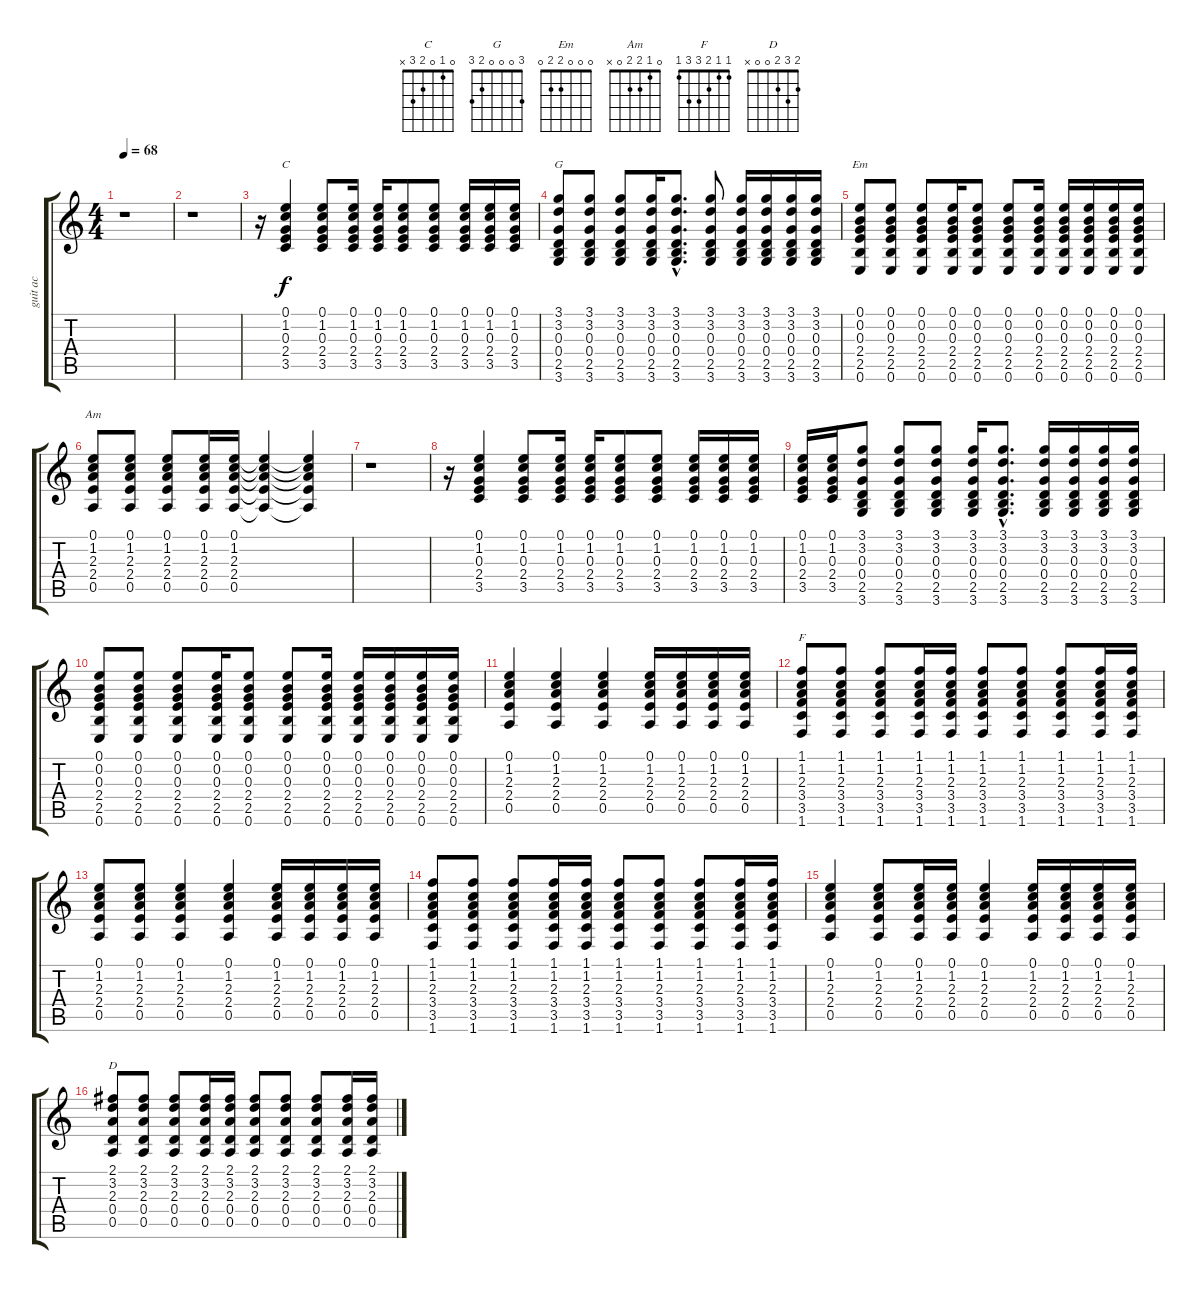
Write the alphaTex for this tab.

\track ("guit ac" "guit ac") {instrument acousticguitarsteel}
\staff {score tabs}
\tuning (E4 B3 G3 D3 A2 E2) {hide}
\chord ("C" 0 1 0 2 3 x)
\chord ("G" 3 0 0 0 2 3)
\chord ("Em" 0 0 0 2 2 0)
\chord ("Am" 0 1 2 2 0 x)
\chord ("F" 1 1 2 3 3 1)
\chord ("D" 2 3 2 0 0 x)
\ts (4 4)
\tempo 68
\clef g2
\ks c
r.1{dy f instrument acousticguitarsteel} |
r.1 |
r.16 (0.1 1.2 0.3 2.4 3.5).4{ch "C"} (0.1 1.2 0.3 2.4 3.5).8 (0.1 1.2 0.3 2.4 3.5).16 (0.1 1.2 0.3 2.4 3.5).16 (0.1 1.2 0.3 2.4 3.5).8 (0.1 1.2 0.3 2.4 3.5).8 (0.1 1.2 0.3 2.4 3.5).16 (0.1 1.2 0.3 2.4 3.5).16 (0.1 1.2 0.3 2.4 3.5).16 |
(3.1 3.2 0.3 0.4 2.5 3.6).8{ch "G"} (3.1 3.2 0.3 0.4 2.5 3.6).8 (3.1 3.2 0.3 0.4 2.5 3.6).8 (3.1 3.2 0.3 0.4 2.5 3.6).16 (3.1{hac} 3.2{hac} 0.3{hac} 0.4{hac} 2.5{hac} 3.6{hac}).8{d} (3.1 3.2 0.3 0.4 2.5 3.6).8 (3.1 3.2 0.3 0.4 2.5 3.6).16 (3.1 3.2 0.3 0.4 2.5 3.6).16 (3.1 3.2 0.3 0.4 2.5 3.6).16 (3.1 3.2 0.3 0.4 2.5 3.6).16 |
(0.1 0.2 0.3 2.4 2.5 0.6).8{ch "Em"} (0.1 0.2 0.3 2.4 2.5 0.6).8 (0.1 0.2 0.3 2.4 2.5 0.6).8 (0.1 0.2 0.3 2.4 2.5 0.6).16 (0.1 0.2 0.3 2.4 2.5 0.6).8 (0.1 0.2 0.3 2.4 2.5 0.6).8 (0.1 0.2 0.3 2.4 2.5 0.6).16 (0.1 0.2 0.3 2.4 2.5 0.6).16 (0.1 0.2 0.3 2.4 2.5 0.6).16 (0.1 0.2 0.3 2.4 2.5 0.6).16 (0.1 0.2 0.3 2.4 2.5 0.6).16 |
(0.1 1.2 2.3 2.4 0.5).8{ch "Am"} (0.1 1.2 2.3 2.4 0.5).8 (0.1 1.2 2.3 2.4 0.5).8 (0.1 1.2 2.3 2.4 0.5).16 (0.1 1.2 2.3 2.4 0.5).16 (0.1{t} 1.2{t} 2.3{t} 2.4{t} 0.5{t}).4 (0.1{t} 1.2{t} 2.3{t} 2.4{t} 0.5{t}).4 |
r.1 |
r.16 (0.1 1.2 0.3 2.4 3.5).4 (0.1 1.2 0.3 2.4 3.5).8 (0.1 1.2 0.3 2.4 3.5).16 (0.1 1.2 0.3 2.4 3.5).16 (0.1 1.2 0.3 2.4 3.5).8 (0.1 1.2 0.3 2.4 3.5).8 (0.1 1.2 0.3 2.4 3.5).16 (0.1 1.2 0.3 2.4 3.5).16 (0.1 1.2 0.3 2.4 3.5).16 |
(0.1 1.2 0.3 2.4 3.5).16 (0.1 1.2 0.3 2.4 3.5).16 (3.1 3.2 0.3 0.4 2.5 3.6).8 (3.1 3.2 0.3 0.4 2.5 3.6).8 (3.1 3.2 0.3 0.4 2.5 3.6).8 (3.1 3.2 0.3 0.4 2.5 3.6).16 (3.1{hac} 3.2{hac} 0.3{hac} 0.4{hac} 2.5{hac} 3.6{hac}).8{d} (3.1 3.2 0.3 0.4 2.5 3.6).16 (3.1 3.2 0.3 0.4 2.5 3.6).16 (3.1 3.2 0.3 0.4 2.5 3.6).16 (3.1 3.2 0.3 0.4 2.5 3.6).16 |
(0.1 0.2 0.3 2.4 2.5 0.6).8 (0.1 0.2 0.3 2.4 2.5 0.6).8 (0.1 0.2 0.3 2.4 2.5 0.6).8 (0.1 0.2 0.3 2.4 2.5 0.6).16 (0.1 0.2 0.3 2.4 2.5 0.6).8 (0.1 0.2 0.3 2.4 2.5 0.6).8 (0.1 0.2 0.3 2.4 2.5 0.6).16 (0.1 0.2 0.3 2.4 2.5 0.6).16 (0.1 0.2 0.3 2.4 2.5 0.6).16 (0.1 0.2 0.3 2.4 2.5 0.6).16 (0.1 0.2 0.3 2.4 2.5 0.6).16 |
(0.1 1.2 2.3 2.4 0.5).4 (0.1 1.2 2.3 2.4 0.5).4 (0.1 1.2 2.3 2.4 0.5).4 (0.1 1.2 2.3 2.4 0.5).16 (0.1 1.2 2.3 2.4 0.5).16 (0.1 1.2 2.3 2.4 0.5).16 (0.1 1.2 2.3 2.4 0.5).16 |
(1.1 1.2 2.3 3.4 3.5 1.6).8{ch "F"} (1.1 1.2 2.3 3.4 3.5 1.6).8 (1.1 1.2 2.3 3.4 3.5 1.6).8 (1.1 1.2 2.3 3.4 3.5 1.6).16 (1.1 1.2 2.3 3.4 3.5 1.6).16 (1.1 1.2 2.3 3.4 3.5 1.6).8 (1.1 1.2 2.3 3.4 3.5 1.6).8 (1.1 1.2 2.3 3.4 3.5 1.6).8 (1.1 1.2 2.3 3.4 3.5 1.6).16 (1.1 1.2 2.3 3.4 3.5 1.6).16 |
(0.1 1.2 2.3 2.4 0.5).8 (0.1 1.2 2.3 2.4 0.5).8 (0.1 1.2 2.3 2.4 0.5).4 (0.1 1.2 2.3 2.4 0.5).4 (0.1 1.2 2.3 2.4 0.5).16 (0.1 1.2 2.3 2.4 0.5).16 (0.1 1.2 2.3 2.4 0.5).16 (0.1 1.2 2.3 2.4 0.5).16 |
(1.1 1.2 2.3 3.4 3.5 1.6).8 (1.1 1.2 2.3 3.4 3.5 1.6).8 (1.1 1.2 2.3 3.4 3.5 1.6).8 (1.1 1.2 2.3 3.4 3.5 1.6).16 (1.1 1.2 2.3 3.4 3.5 1.6).16 (1.1 1.2 2.3 3.4 3.5 1.6).8 (1.1 1.2 2.3 3.4 3.5 1.6).8 (1.1 1.2 2.3 3.4 3.5 1.6).8 (1.1 1.2 2.3 3.4 3.5 1.6).16 (1.1 1.2 2.3 3.4 3.5 1.6).16 |
(0.1 1.2 2.3 2.4 0.5).4 (0.1 1.2 2.3 2.4 0.5).8 (0.1 1.2 2.3 2.4 0.5).16 (0.1 1.2 2.3 2.4 0.5).16 (0.1 1.2 2.3 2.4 0.5).4 (0.1 1.2 2.3 2.4 0.5).16 (0.1 1.2 2.3 2.4 0.5).16 (0.1 1.2 2.3 2.4 0.5).16 (0.1 1.2 2.3 2.4 0.5).16 |
(2.1 3.2 2.3 0.4 0.5).8{ch "D"} (2.1 3.2 2.3 0.4 0.5).8 (2.1 3.2 2.3 0.4 0.5).8 (2.1 3.2 2.3 0.4 0.5).16 (2.1 3.2 2.3 0.4 0.5).16 (2.1 3.2 2.3 0.4 0.5).8 (2.1 3.2 2.3 0.4 0.5).8 (2.1 3.2 2.3 0.4 0.5).8 (2.1 3.2 2.3 0.4 0.5).16 (2.1 3.2 2.3 0.4 0.5).16
